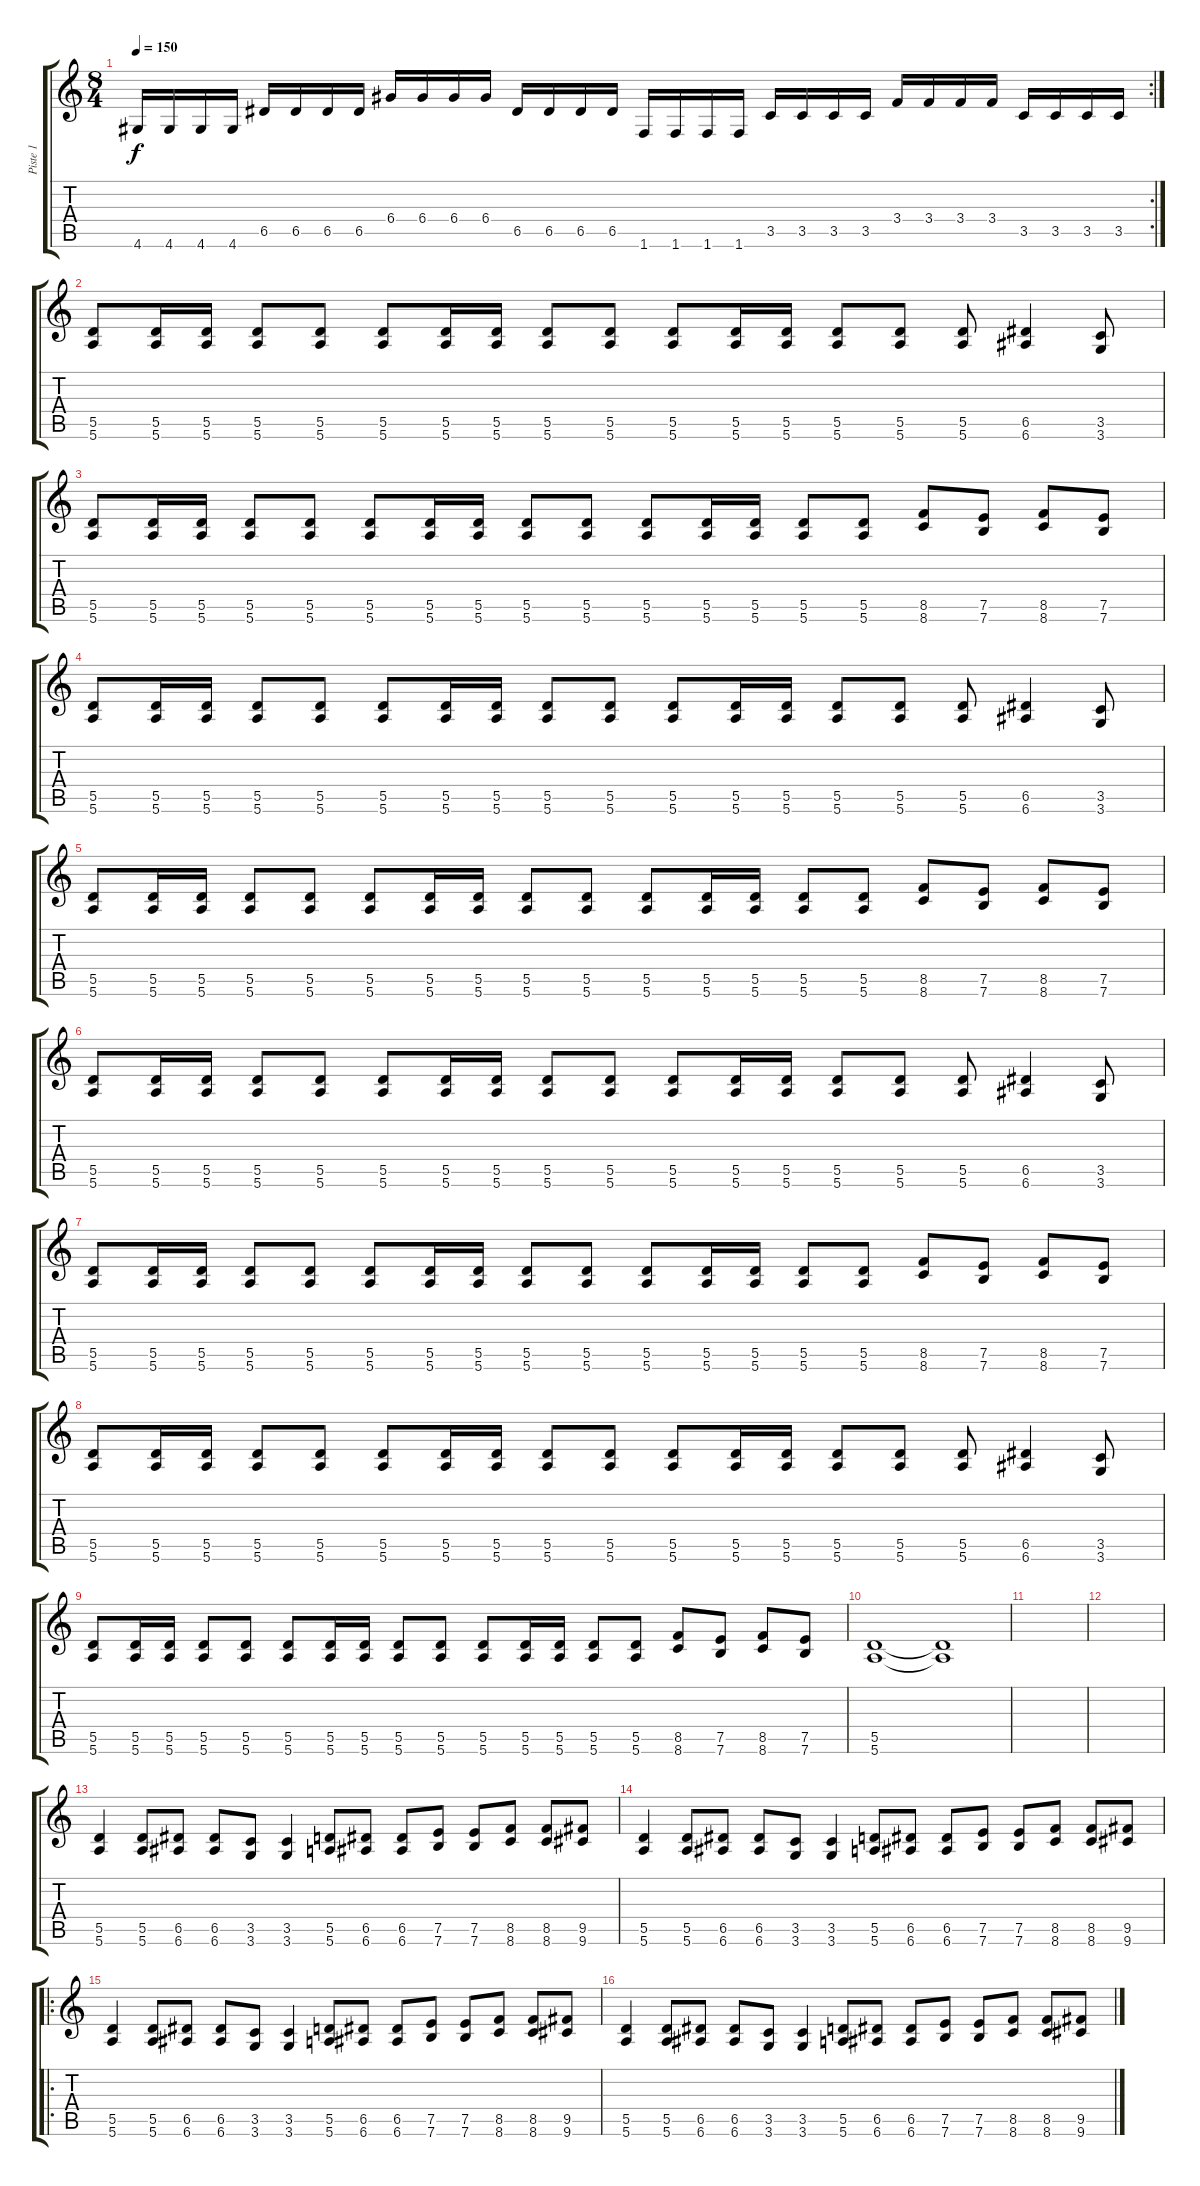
\track ("Piste 1" "Piste 1") {instrument distortionguitar}
\staff {score tabs}
\tuning (E4 B3 G3 D3 A2 E2) {hide}
\rc 2
\ts (8 4)
\tempo 150
\clef g2
\ks c
4.6.16{dy f} 4.6.16 4.6.16 4.6.16 6.5.16 6.5.16 6.5.16 6.5.16 6.4.16 6.4.16 6.4.16 6.4.16 6.5.16 6.5.16 6.5.16 6.5.16 1.6.16 1.6.16 1.6.16 1.6.16 3.5.16 3.5.16 3.5.16 3.5.16 3.4.16 3.4.16 3.4.16 3.4.16 3.5.16 3.5.16 3.5.16 3.5.16 |
(5.5 5.6).8 (5.5 5.6).16 (5.5 5.6).16 (5.5 5.6).8 (5.5 5.6).8 (5.5 5.6).8 (5.5 5.6).16 (5.5 5.6).16 (5.5 5.6).8 (5.5 5.6).8 (5.5 5.6).8 (5.5 5.6).16 (5.5 5.6).16 (5.5 5.6).8 (5.5 5.6).8 (5.5 5.6).8 (6.5 6.6).4 (3.5 3.6).8 |
(5.5 5.6).8 (5.5 5.6).16 (5.5 5.6).16 (5.5 5.6).8 (5.5 5.6).8 (5.5 5.6).8 (5.5 5.6).16 (5.5 5.6).16 (5.5 5.6).8 (5.5 5.6).8 (5.5 5.6).8 (5.5 5.6).16 (5.5 5.6).16 (5.5 5.6).8 (5.5 5.6).8 (8.5 8.6).8 (7.5 7.6).8 (8.5 8.6).8 (7.5 7.6).8 |
(5.5 5.6).8 (5.5 5.6).16 (5.5 5.6).16 (5.5 5.6).8 (5.5 5.6).8 (5.5 5.6).8 (5.5 5.6).16 (5.5 5.6).16 (5.5 5.6).8 (5.5 5.6).8 (5.5 5.6).8 (5.5 5.6).16 (5.5 5.6).16 (5.5 5.6).8 (5.5 5.6).8 (5.5 5.6).8 (6.5 6.6).4 (3.5 3.6).8 |
(5.5 5.6).8 (5.5 5.6).16 (5.5 5.6).16 (5.5 5.6).8 (5.5 5.6).8 (5.5 5.6).8 (5.5 5.6).16 (5.5 5.6).16 (5.5 5.6).8 (5.5 5.6).8 (5.5 5.6).8 (5.5 5.6).16 (5.5 5.6).16 (5.5 5.6).8 (5.5 5.6).8 (8.5 8.6).8 (7.5 7.6).8 (8.5 8.6).8 (7.5 7.6).8 |
(5.5 5.6).8 (5.5 5.6).16 (5.5 5.6).16 (5.5 5.6).8 (5.5 5.6).8 (5.5 5.6).8 (5.5 5.6).16 (5.5 5.6).16 (5.5 5.6).8 (5.5 5.6).8 (5.5 5.6).8 (5.5 5.6).16 (5.5 5.6).16 (5.5 5.6).8 (5.5 5.6).8 (5.5 5.6).8 (6.5 6.6).4 (3.5 3.6).8 |
(5.5 5.6).8 (5.5 5.6).16 (5.5 5.6).16 (5.5 5.6).8 (5.5 5.6).8 (5.5 5.6).8 (5.5 5.6).16 (5.5 5.6).16 (5.5 5.6).8 (5.5 5.6).8 (5.5 5.6).8 (5.5 5.6).16 (5.5 5.6).16 (5.5 5.6).8 (5.5 5.6).8 (8.5 8.6).8 (7.5 7.6).8 (8.5 8.6).8 (7.5 7.6).8 |
(5.5 5.6).8 (5.5 5.6).16 (5.5 5.6).16 (5.5 5.6).8 (5.5 5.6).8 (5.5 5.6).8 (5.5 5.6).16 (5.5 5.6).16 (5.5 5.6).8 (5.5 5.6).8 (5.5 5.6).8 (5.5 5.6).16 (5.5 5.6).16 (5.5 5.6).8 (5.5 5.6).8 (5.5 5.6).8 (6.5 6.6).4 (3.5 3.6).8 |
(5.5 5.6).8 (5.5 5.6).16 (5.5 5.6).16 (5.5 5.6).8 (5.5 5.6).8 (5.5 5.6).8 (5.5 5.6).16 (5.5 5.6).16 (5.5 5.6).8 (5.5 5.6).8 (5.5 5.6).8 (5.5 5.6).16 (5.5 5.6).16 (5.5 5.6).8 (5.5 5.6).8 (8.5 8.6).8 (7.5 7.6).8 (8.5 8.6).8 (7.5 7.6).8 |
(5.5 5.6).1 (5.5{t} 5.6{t}).1 |
|
|
(5.5 5.6).4 (5.5 5.6).8 (6.5 6.6).8 (6.5 6.6).8 (3.5 3.6).8 (3.5 3.6).4 (5.5 5.6).8 (6.5 6.6).8 (6.5 6.6).8 (7.5 7.6).8 (7.5 7.6).8 (8.5 8.6).8 (8.5 8.6).8 (9.5 9.6).8 |
(5.5 5.6).4 (5.5 5.6).8 (6.5 6.6).8 (6.5 6.6).8 (3.5 3.6).8 (3.5 3.6).4 (5.5 5.6).8 (6.5 6.6).8 (6.5 6.6).8 (7.5 7.6).8 (7.5 7.6).8 (8.5 8.6).8 (8.5 8.6).8 (9.5 9.6).8 |
\ro
(5.5 5.6).4 (5.5 5.6).8 (6.5 6.6).8 (6.5 6.6).8 (3.5 3.6).8 (3.5 3.6).4 (5.5 5.6).8 (6.5 6.6).8 (6.5 6.6).8 (7.5 7.6).8 (7.5 7.6).8 (8.5 8.6).8 (8.5 8.6).8 (9.5 9.6).8 |
(5.5 5.6).4 (5.5 5.6).8 (6.5 6.6).8 (6.5 6.6).8 (3.5 3.6).8 (3.5 3.6).4 (5.5 5.6).8 (6.5 6.6).8 (6.5 6.6).8 (7.5 7.6).8 (7.5 7.6).8 (8.5 8.6).8 (8.5 8.6).8 (9.5 9.6).8
